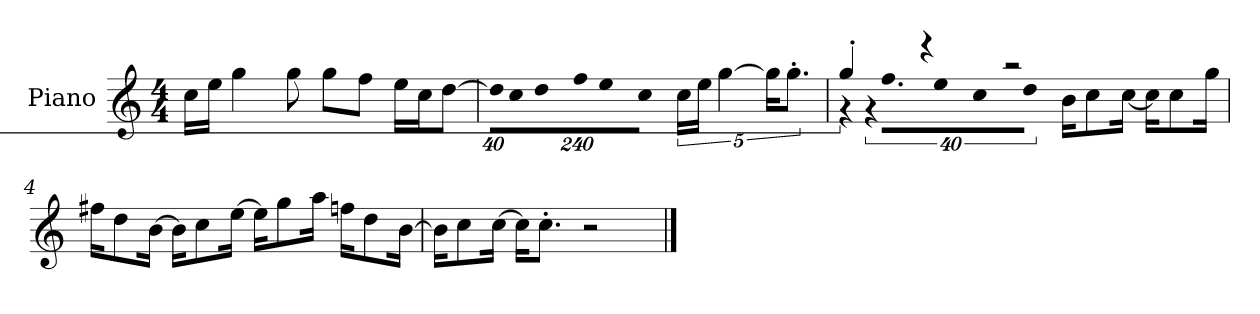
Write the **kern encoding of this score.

**kern
*part1
*staff1
*I"Piano
*I'P-no
*clefG2
*k[]
*M4/4
*MM90
=1
16cc\LL
16ee\JJ
4gg\
8gg\
8gg\L
8ff\J
16ee\LL
16cc\J
[8dd\J
=2
*Xbrackettup
!LO:N:vis=32
640%23dd\KLL]
!LO:N:vis=16
1920%137cc\
!LO:N:vis=32
640%23dd\K
!LO:N:vis=16
1920%137ff\J
!LO:N:vis=8
960%137ee\
!LO:N:vis=8
960%137cc\J
*brackettup
20cc\LL
20ee\JJ
[5gg\
20gg\KL]
10.gg'\J
=3
*^
!	!LO:N:vis=16
4gg'/	1920%137r
!	!LO:N:vis=32
.	640%23r
!	!LO:N:vis=16.
.	960%103ff\LL
!	!LO:N:vis=16
.	1920%137ee\
4r	.
!	!LO:N:vis=16
.	1920%137cc\J
!	!LO:N:vis=8
.	960%137dd\J
2r	16b\KL
.	8cc\
.	[16cc\Jk
.	16cc\KL]
.	8cc\
.	16gg\Jk
*v	*v
!!LO:LB:g=z
=4
16ff#X\KL
8dd\
[16b\Jk
16b\KL]
8cc\
[16ee\Jk
16ee\KL]
8gg\
16aa\Jk
16ffn\KL
8dd\
[16b\Jk
=5
16b\KL]
8cc\
[16cc\Jk
16cc\KL]
8.cc'\J
2r
==
*-
